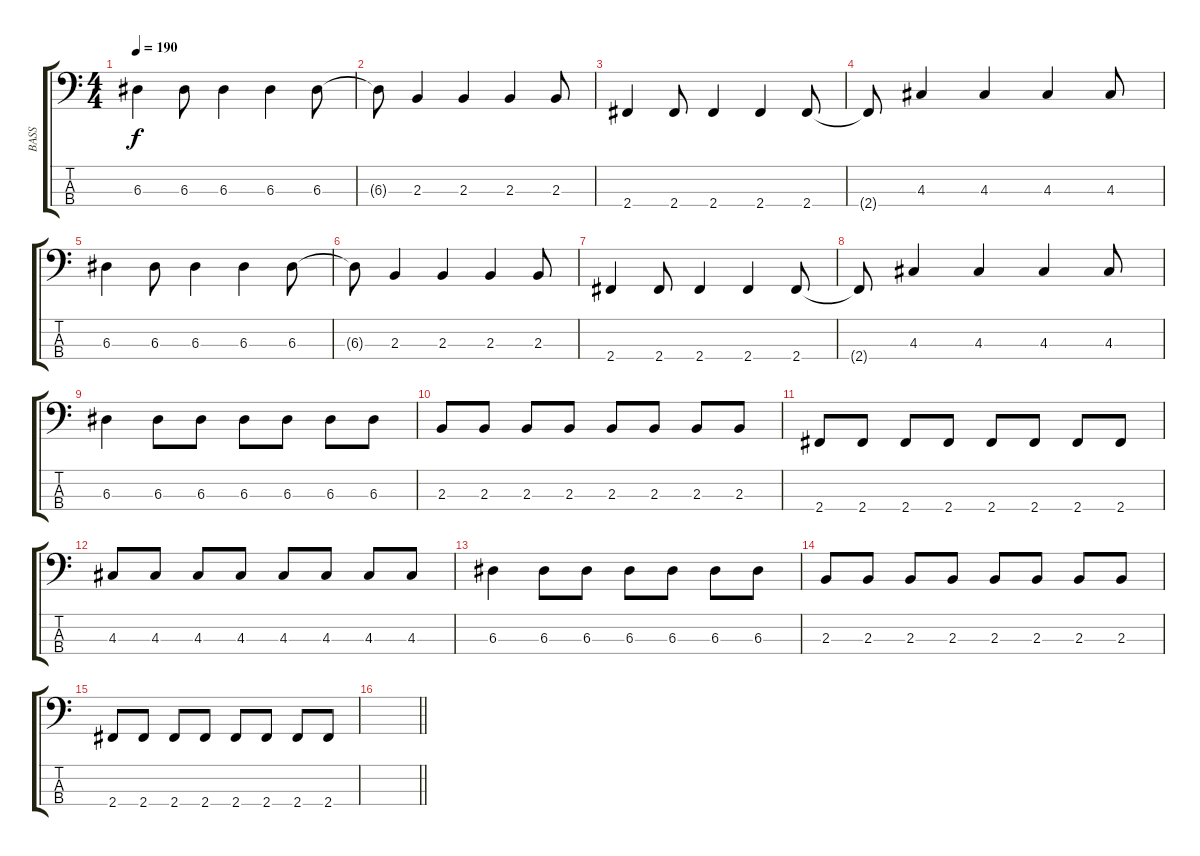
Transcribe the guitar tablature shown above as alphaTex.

\track ("BASS" "BASS") {instrument electricbassfinger}
\staff {score tabs}
\tuning (G2 D2 A1 E1) {hide}
\ts (4 4)
\section ("" "")
\tempo 190
\clef f4
\ks c
6.3.4{dy f} 6.3.8 6.3.4 6.3.4 6.3.8 |
6.3{t}.8 2.3.4 2.3.4 2.3.4 2.3.8 |
2.4.4 2.4.8 2.4.4 2.4.4 2.4.8 |
2.4{t}.8 4.3.4 4.3.4 4.3.4 4.3.8 |
6.3.4 6.3.8 6.3.4 6.3.4 6.3.8 |
6.3{t}.8 2.3.4 2.3.4 2.3.4 2.3.8 |
2.4.4 2.4.8 2.4.4 2.4.4 2.4.8 |
2.4{t}.8 4.3.4 4.3.4 4.3.4 4.3.8 |
6.3.4 6.3.8 6.3.8 6.3.8 6.3.8 6.3.8 6.3.8 |
2.3.8 2.3.8 2.3.8 2.3.8 2.3.8 2.3.8 2.3.8 2.3.8 |
2.4.8 2.4.8 2.4.8 2.4.8 2.4.8 2.4.8 2.4.8 2.4.8 |
4.3.8 4.3.8 4.3.8 4.3.8 4.3.8 4.3.8 4.3.8 4.3.8 |
6.3.4 6.3.8 6.3.8 6.3.8 6.3.8 6.3.8 6.3.8 |
2.3.8 2.3.8 2.3.8 2.3.8 2.3.8 2.3.8 2.3.8 2.3.8 |
2.4.8 2.4.8 2.4.8 2.4.8 2.4.8 2.4.8 2.4.8 2.4.8 |
\barLineRight lightlight
